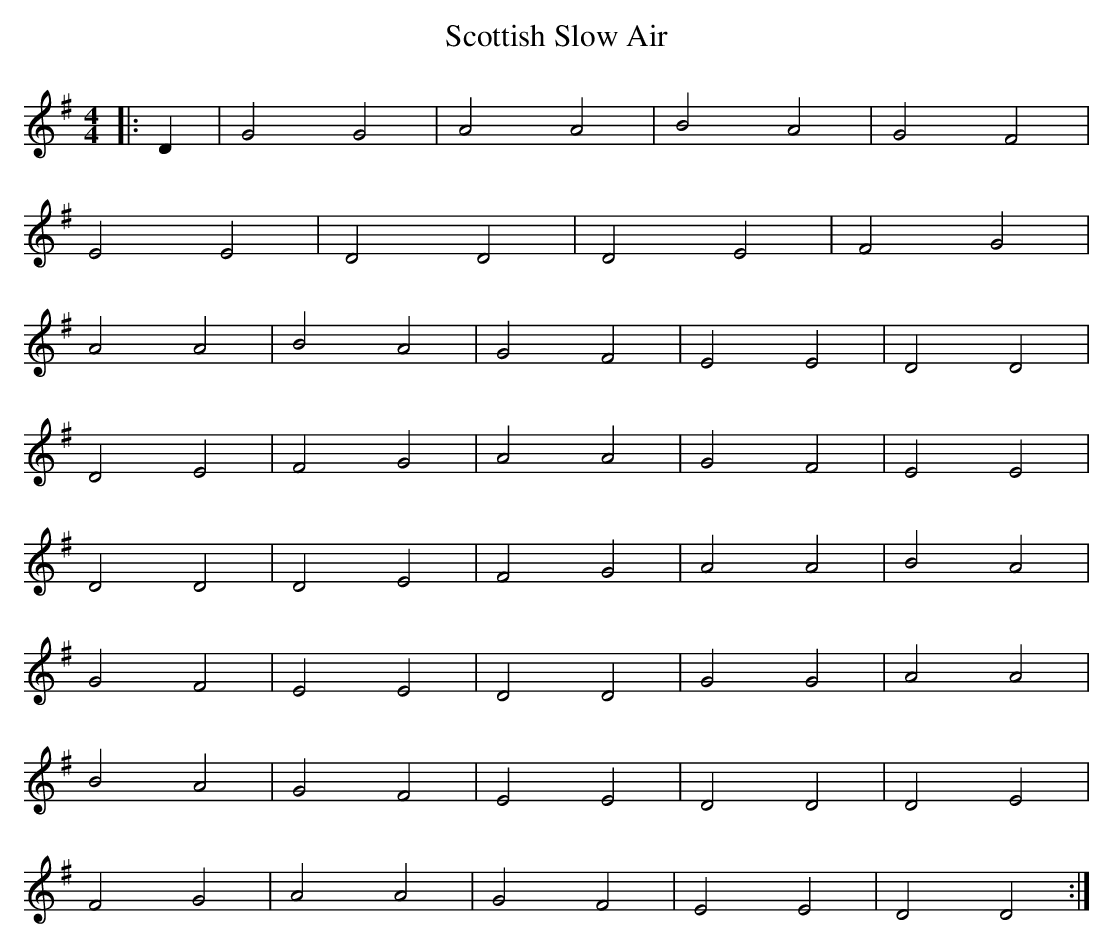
X:1
T:Scottish Slow Air
M:4/4
L:1/8
K:G
|: D2 | G4 G4 | A4 A4 | B4 A4 | G4 F4 |
E4 E4 | D4 D4 | D4 E4 | F4 G4 |
A4 A4 | B4 A4 | G4 F4 | E4 E4 | D4 D4 |
D4 E4 | F4 G4 | A4 A4 | G4 F4 | E4 E4 |
D4 D4 | D4 E4 | F4 G4 | A4 A4 | B4 A4 |
G4 F4 | E4 E4 | D4 D4 | G4 G4 | A4 A4 |
B4 A4 | G4 F4 | E4 E4 | D4 D4 | D4 E4 |
F4 G4 | A4 A4 | G4 F4 | E4 E4 | D4 D4 :|
